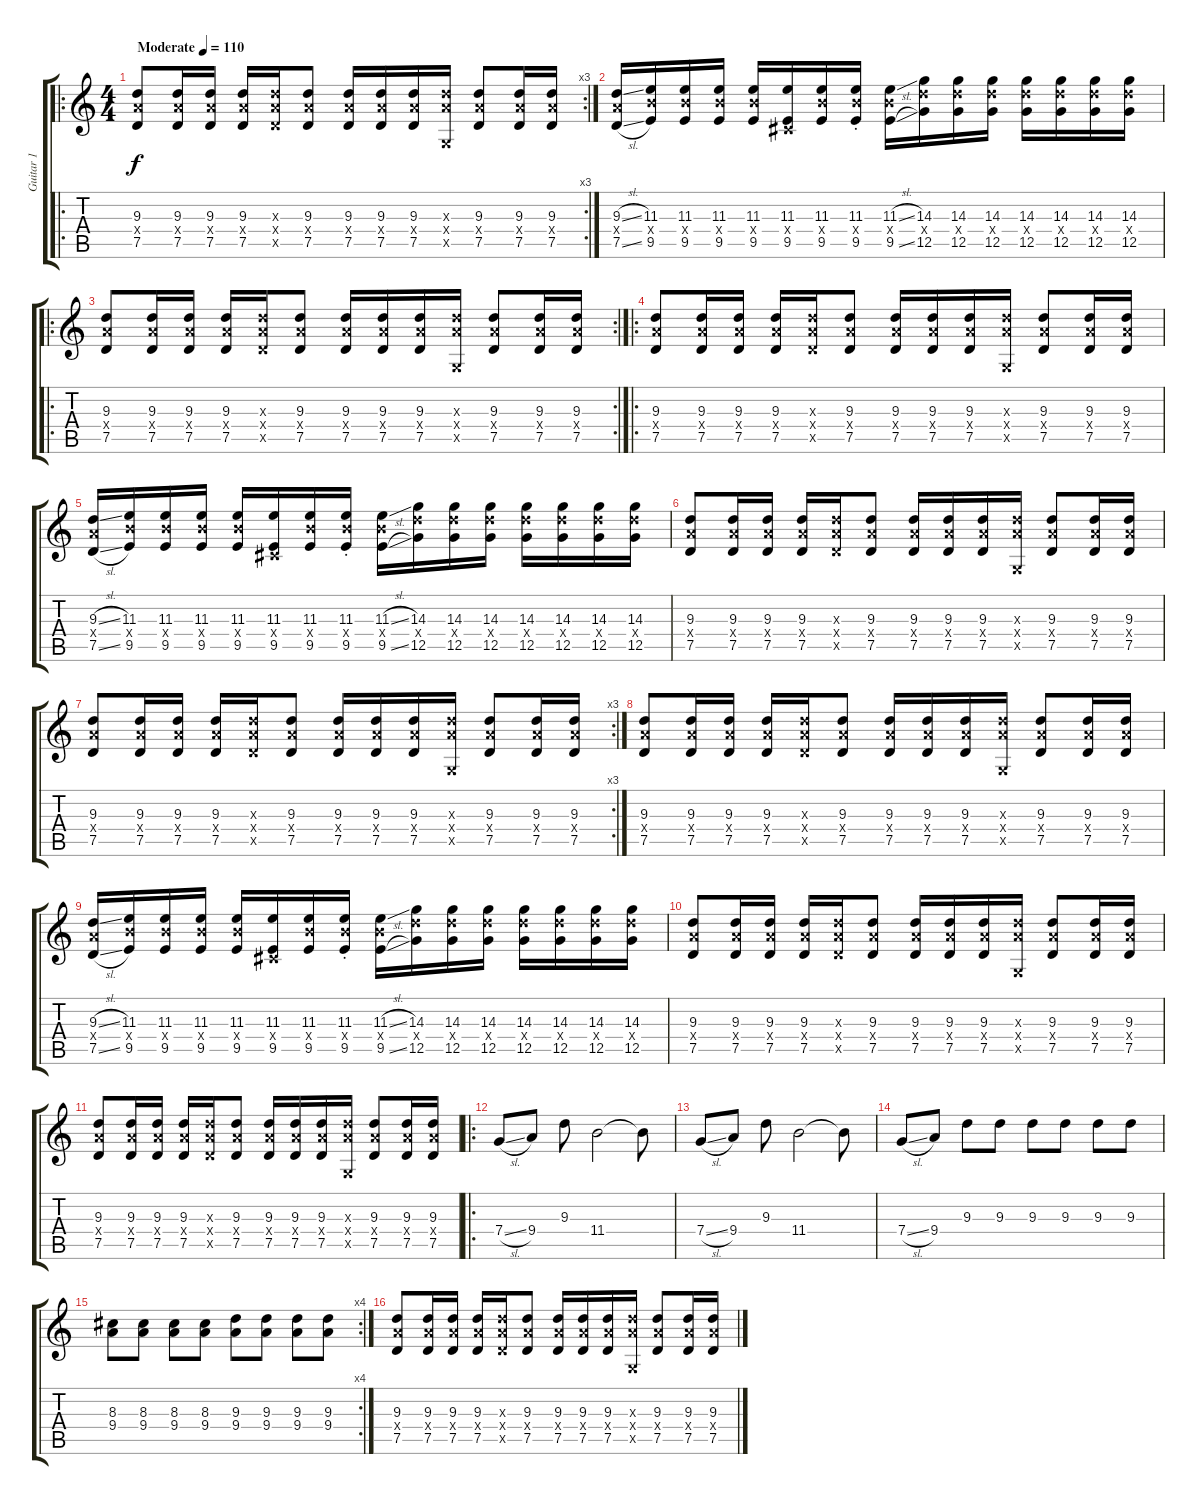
\track ("Guitar 1" "Guitar 1") {instrument distortionguitar}
\staff {score tabs}
\tuning (D4 A3 F3 C3 G2 C2) {hide}
\ro
\rc 3
\ts (4 4)
\tempo (110 "Moderate")
\clef g2
\ks c
(9.3 9.4{x} 7.5).8{dy f instrument distortionguitar} (9.3 9.4{x} 7.5).16 (9.3 9.4{x} 7.5).16 (9.3 9.4{x} 7.5).16 (9.3{x} 9.4{x} 7.5{x}).16 (9.3 9.4{x} 7.5).8 (9.3 9.4{x} 7.5).16 (9.3 9.4{x} 7.5).16 (9.3 9.4{x} 7.5).16 (9.3{x} 9.4{x} 0.5{x}).16 (9.3 9.4{x} 7.5).8 (9.3 9.4{x} 7.5).16 (9.3 9.4{x} 7.5).16 |
(9.3{sl} 9.4{x} 7.5{sl}).16 (11.3 11.4{x} 9.5).16 (11.3 11.4{x} 9.5).16 (11.3 11.4{x} 9.5).16 (11.3 11.4{x} 9.5).16 (11.3 1.4{x} 9.5).16 (11.3 11.4{x} 9.5).16 (11.3{st} 11.4{x} 9.5{st}).16 (11.3{sl} 11.4{x} 9.5{sl}).16 (14.3 14.4{x} 12.5).16 (14.3 14.4{x} 12.5).16 (14.3 14.4{x} 12.5).16 (14.3 14.4{x} 12.5).16 (14.3 14.4{x} 12.5).16 (14.3 14.4{x} 12.5).16 (14.3 14.4{x} 12.5).16 |
\ro
\rc 2
(9.3 9.4{x} 7.5).8 (9.3 9.4{x} 7.5).16 (9.3 9.4{x} 7.5).16 (9.3 9.4{x} 7.5).16 (9.3{x} 9.4{x} 7.5{x}).16 (9.3 9.4{x} 7.5).8 (9.3 9.4{x} 7.5).16 (9.3 9.4{x} 7.5).16 (9.3 9.4{x} 7.5).16 (9.3{x} 9.4{x} 0.5{x}).16 (9.3 9.4{x} 7.5).8 (9.3 9.4{x} 7.5).16 (9.3 9.4{x} 7.5).16 |
\ro
(9.3 9.4{x} 7.5).8 (9.3 9.4{x} 7.5).16 (9.3 9.4{x} 7.5).16 (9.3 9.4{x} 7.5).16 (9.3{x} 9.4{x} 7.5{x}).16 (9.3 9.4{x} 7.5).8 (9.3 9.4{x} 7.5).16 (9.3 9.4{x} 7.5).16 (9.3 9.4{x} 7.5).16 (9.3{x} 9.4{x} 0.5{x}).16 (9.3 9.4{x} 7.5).8 (9.3 9.4{x} 7.5).16 (9.3 9.4{x} 7.5).16 |
(9.3{sl} 9.4{x} 7.5{sl}).16 (11.3 11.4{x} 9.5).16 (11.3 11.4{x} 9.5).16 (11.3 11.4{x} 9.5).16 (11.3 11.4{x} 9.5).16 (11.3 1.4{x} 9.5).16 (11.3 11.4{x} 9.5).16 (11.3{st} 11.4{x} 9.5{st}).16 (11.3{sl} 11.4{x} 9.5{sl}).16 (14.3 14.4{x} 12.5).16 (14.3 14.4{x} 12.5).16 (14.3 14.4{x} 12.5).16 (14.3 14.4{x} 12.5).16 (14.3 14.4{x} 12.5).16 (14.3 14.4{x} 12.5).16 (14.3 14.4{x} 12.5).16 |
(9.3 9.4{x} 7.5).8 (9.3 9.4{x} 7.5).16 (9.3 9.4{x} 7.5).16 (9.3 9.4{x} 7.5).16 (9.3{x} 9.4{x} 7.5{x}).16 (9.3 9.4{x} 7.5).8 (9.3 9.4{x} 7.5).16 (9.3 9.4{x} 7.5).16 (9.3 9.4{x} 7.5).16 (9.3{x} 9.4{x} 0.5{x}).16 (9.3 9.4{x} 7.5).8 (9.3 9.4{x} 7.5).16 (9.3 9.4{x} 7.5).16 |
\rc 3
(9.3 9.4{x} 7.5).8 (9.3 9.4{x} 7.5).16 (9.3 9.4{x} 7.5).16 (9.3 9.4{x} 7.5).16 (9.3{x} 9.4{x} 7.5{x}).16 (9.3 9.4{x} 7.5).8 (9.3 9.4{x} 7.5).16 (9.3 9.4{x} 7.5).16 (9.3 9.4{x} 7.5).16 (9.3{x} 9.4{x} 0.5{x}).16 (9.3 9.4{x} 7.5).8 (9.3 9.4{x} 7.5).16 (9.3 9.4{x} 7.5).16 |
(9.3 9.4{x} 7.5).8 (9.3 9.4{x} 7.5).16 (9.3 9.4{x} 7.5).16 (9.3 9.4{x} 7.5).16 (9.3{x} 9.4{x} 7.5{x}).16 (9.3 9.4{x} 7.5).8 (9.3 9.4{x} 7.5).16 (9.3 9.4{x} 7.5).16 (9.3 9.4{x} 7.5).16 (9.3{x} 9.4{x} 0.5{x}).16 (9.3 9.4{x} 7.5).8 (9.3 9.4{x} 7.5).16 (9.3 9.4{x} 7.5).16 |
(9.3{sl} 9.4{x} 7.5{sl}).16 (11.3 11.4{x} 9.5).16 (11.3 11.4{x} 9.5).16 (11.3 11.4{x} 9.5).16 (11.3 11.4{x} 9.5).16 (11.3 1.4{x} 9.5).16 (11.3 11.4{x} 9.5).16 (11.3{st} 11.4{x} 9.5{st}).16 (11.3{sl} 11.4{x} 9.5{sl}).16 (14.3 14.4{x} 12.5).16 (14.3 14.4{x} 12.5).16 (14.3 14.4{x} 12.5).16 (14.3 14.4{x} 12.5).16 (14.3 14.4{x} 12.5).16 (14.3 14.4{x} 12.5).16 (14.3 14.4{x} 12.5).16 |
(9.3 9.4{x} 7.5).8 (9.3 9.4{x} 7.5).16 (9.3 9.4{x} 7.5).16 (9.3 9.4{x} 7.5).16 (9.3{x} 9.4{x} 7.5{x}).16 (9.3 9.4{x} 7.5).8 (9.3 9.4{x} 7.5).16 (9.3 9.4{x} 7.5).16 (9.3 9.4{x} 7.5).16 (9.3{x} 9.4{x} 0.5{x}).16 (9.3 9.4{x} 7.5).8 (9.3 9.4{x} 7.5).16 (9.3 9.4{x} 7.5).16 |
(9.3 9.4{x} 7.5).8 (9.3 9.4{x} 7.5).16 (9.3 9.4{x} 7.5).16 (9.3 9.4{x} 7.5).16 (9.3{x} 9.4{x} 7.5{x}).16 (9.3 9.4{x} 7.5).8 (9.3 9.4{x} 7.5).16 (9.3 9.4{x} 7.5).16 (9.3 9.4{x} 7.5).16 (9.3{x} 9.4{x} 0.5{x}).16 (9.3 9.4{x} 7.5).8 (9.3 9.4{x} 7.5).16 (9.3 9.4{x} 7.5).16 |
\ro
7.4{sl}.8 9.4.8 9.3.8 11.4.2 11.4{t}.8 |
7.4{sl}.8 9.4.8 9.3.8 11.4.2 11.4{t}.8 |
7.4{sl}.8 9.4.8 9.3.8 9.3.8 9.3.8 9.3.8 9.3.8 9.3.8 |
\rc 4
(8.3 9.4).8 (8.3 9.4).8 (8.3 9.4).8 (8.3 9.4).8 (9.3 9.4).8 (9.3 9.4).8 (9.3 9.4).8 (9.3 9.4).8 |
(9.3 9.4{x} 7.5).8 (9.3 9.4{x} 7.5).16 (9.3 9.4{x} 7.5).16 (9.3 9.4{x} 7.5).16 (9.3{x} 9.4{x} 7.5{x}).16 (9.3 9.4{x} 7.5).8 (9.3 9.4{x} 7.5).16 (9.3 9.4{x} 7.5).16 (9.3 9.4{x} 7.5).16 (9.3{x} 9.4{x} 0.5{x}).16 (9.3 9.4{x} 7.5).8 (9.3 9.4{x} 7.5).16 (9.3 9.4{x} 7.5).16
